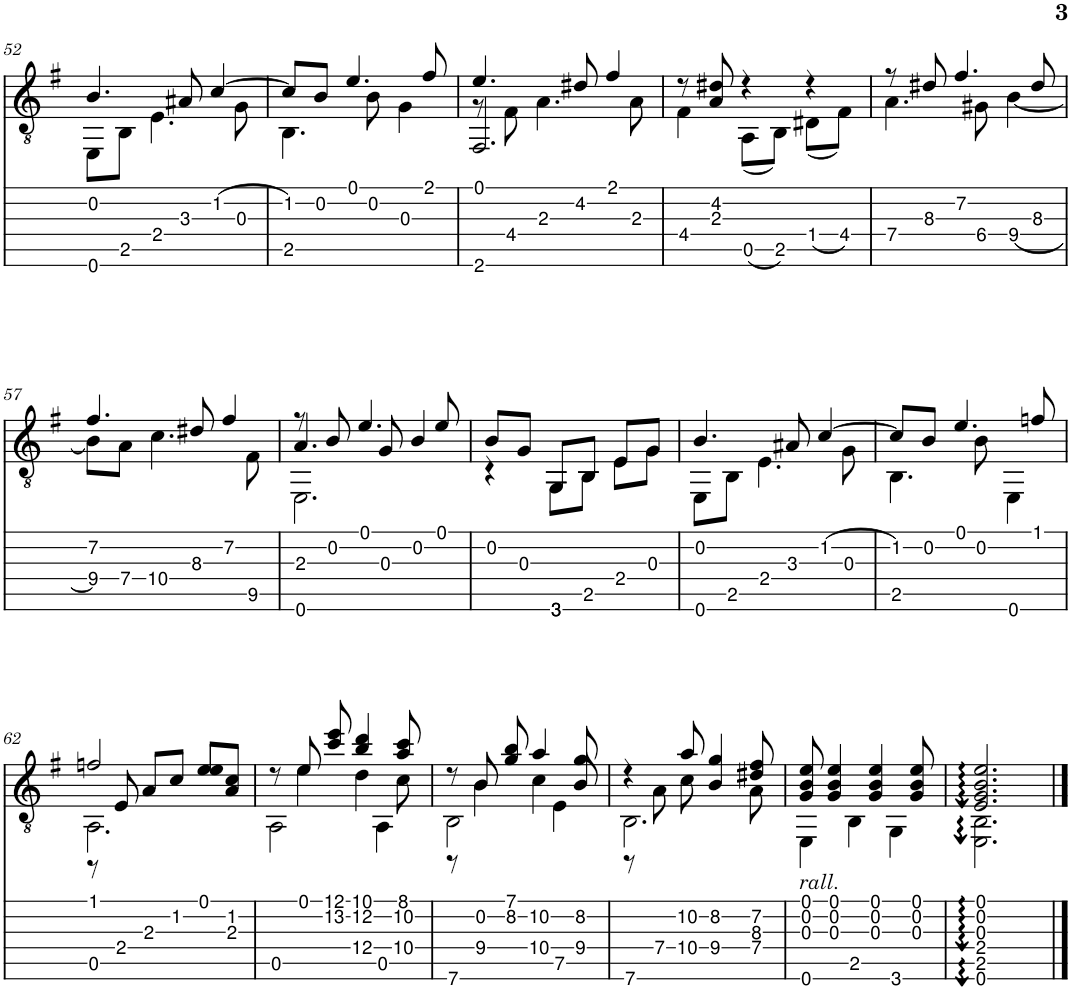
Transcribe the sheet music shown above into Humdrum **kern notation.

**kern	**kern
*part1	*part1
*staff2	*staff1
*I"Classical Guitar	*
*I'Guit.	*
!!LO:PB:g=z
*	*clefGv2
*k[f#]	*k[f#]
*e:	*e:
*M3/4	*M3/4
=52	=52
*^	*^
4.B	8EEL	4.B/	8EE\L
.	8BBJ	.	8BB\J
.	4.E	.	4.E\
8A#X	.	8A#X/	.
[4c	.	[4c/	.
.	8G	.	8G\
=53	=53	=53	=53
8cL]	4.BB	8c/L]	4.BB\
8BJ	.	8B/J	.
4.e	.	4.e/	.
.	8B	.	8B\
.	4G	.	4G\
8f#	.	8f#/	.
=54	=54	=54	=54
*	*^	*	*^
4.e	8r	2.FF#	4.e/	8r	2.FF#/
.	8F#	.	.	8F#\	.
.	4.A	.	.	4.A\	.
8d#X	.	.	8d#X/	.	.
4f#	.	.	4f#/	.	.
.	8A	.	.	8A\	.
*	*v	*v	*	*	*
*	*	*	*v	*v
=55	=55	=55	=55
8r	4F#	8r	4F#\
8A 8d#X	.	8A/ 8d#X/	.
4r	8AAL	4r	(8AA\L
.	8BBJ	.	8BB\J)
4r	8D#XL	4r	(8D#X\L
.	8F#J	.	8F#\J)
=56	=56	=56	=56
8r	4.A	8r	4.A\
8d#X	.	8d#X/	.
4.f#	.	4.f#/	.
.	8G#X	.	8G#X\
.	[4B	.	[4B\
8d#	.	8d#/	.
!!LO:LB:g=z	!!
=57	=57	=57	=57
4.f#	8BL]	4.f#/	8B\L]
.	8AJ	.	8A\J
.	4.c	.	4.c\
8d#X	.	8d#X/	.
4f#	.	4f#/	.
.	8F#	.	8F#\
=58	=58	=58	=58
*	*^	*	*^
8r	2.EE	4.A	8r	2.EE\	4.A/
8B	.	.	8B/	.	.
4.e	.	.	4.e/	.	.
.	.	8G	.	.	8G/
.	.	4B	.	.	4B/
8e	.	.	8e/	.	.
*	*v	*v	*	*	*
*	*	*	*v	*v
=59	=59	=59	=59
8BL	4r	8B/L	4r
8GJ	.	8G/J	.
8GGL	8GGL	8GG/L	8GG\L
8BBJ	8BBJ	8BB/J	8BB\J
8EL	8EL	8E/L	8E\L
8GJ	8GJ	8G/J	8G\J
=60	=60	=60	=60
4.B	8EEL	4.B/	8EE\L
.	8BBJ	.	8BB\J
.	4.E	.	4.E\
8A#X	.	8A#X/	.
[4c	.	[4c/	.
.	8G	.	8G\
=61	=61	=61	=61
8cL]	4.BB	8c/L]	4.BB\
8BJ	.	8B/J	.
4.e	.	4.e/	.
.	8B	.	8B\
.	4EE	.	4EE\
8fn	.	8fn/	.
!!LO:LB:g=z
=62	=62	=62	=62
*	*^	*	*^
2fn	2.AA	8r	2fn/	2.AA\	8r
.	.	8E	.	.	8E/
.	.	8AL	.	.	8A/L
.	.	8cJ	.	.	8c/J
4e	.	8eL	4e/	.	8e/L
.	.	8A\ 8c\J	.	.	8A/ 8c/J
=63	=63	=63	=63	=63	=63
8r	2AA	8r	8r	2AA\	8ryy
8e	.	4e	8e/	.	4e\
8cc 8ee	.	.	8cc/ 8ee/	.	.
4b 4dd	.	4d	4b/ 4dd/	.	4d\
.	4AA	.	.	4AA\	.
8a 8cc	.	8c	8a/ 8cc/	.	8c\
=64	=64	=64	=64	=64	=64
8r	2BB	8r	8r	2BB\	8r
8B	.	4B	8B/	.	4B\
8g 8b	.	.	8g/ 8b/	.	.
4a	.	4c	4a/	.	4c\
.	4E	.	.	4E\	.
8g	.	8B	8g/	.	8B/
=65	=65	=65	=65	=65	=65
4r	2.BB	8r	4r	2.BB\	8r
.	.	8A	.	.	8A\
8a	.	8c	8a/	.	8c\
4g	.	4B	4g/	.	4B/
8d#X 8f#	.	8A	8d#X/ 8f#/	.	8A\
=66	=66	=66	=66	=66	=66
!	!	!	!LO:TX:b:i:t=rall.	!	!
*	*v	*v	*	*	*
*	*	*	*v	*v
8G 8B 8e	4EE	8G/ 8B/ 8e/	4EE\
4G 4B 4e	.	4G/ 4B/ 4e/	.
.	4BB	.	4BB\
4G 4B 4e	.	4G/ 4B/ 4e/	.
.	4GG	.	4GG\
8G 8B 8e	.	8G/ 8B/ 8e/	.
=67	=67	=67	=67
2.E 2.G 2.B 2.e	2.EE 2.BB	2.E/ 2.G/ 2.B/ 2.e/	2.EE\ 2.BB\
*v	*v	*	*
*	*v	*v
==	==
*-	*-
